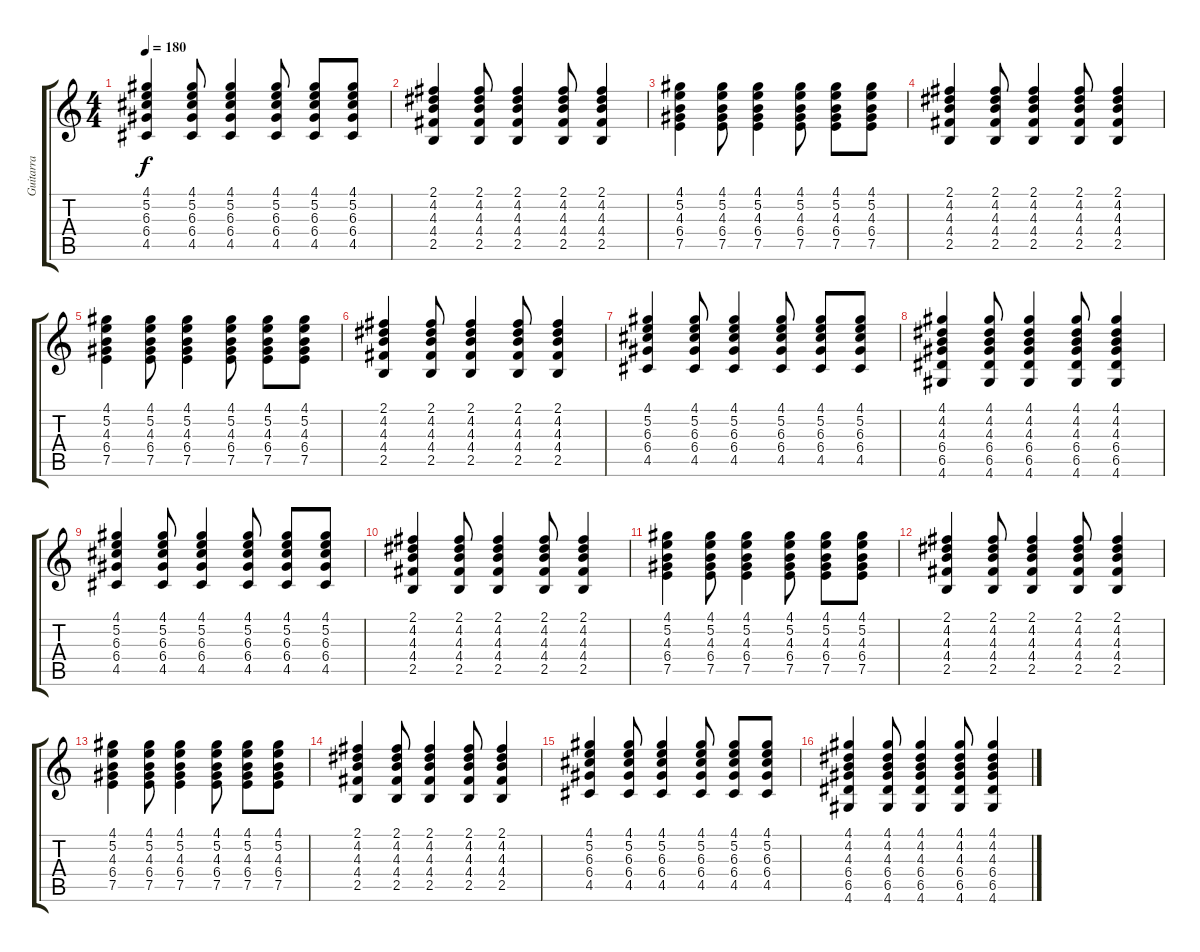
\track ("Guitarra" "Guitarra") {instrument electricguitarjazz}
\staff {score tabs}
\tuning (E4 B3 G3 D3 A2 E2) {hide}
\ts (4 4)
\tempo 180
\clef g2
\ks c
(4.1 5.2 6.3 6.4 4.5).4{dy f} (4.1 5.2 6.3 6.4 4.5).8 (4.1 5.2 6.3 6.4 4.5).4 (4.1 5.2 6.3 6.4 4.5).8 (4.1 5.2 6.3 6.4 4.5).8 (4.1 5.2 6.3 6.4 4.5).8 |
(2.1 4.2 4.3 4.4 2.5).4 (2.1 4.2 4.3 4.4 2.5).8 (2.1 4.2 4.3 4.4 2.5).4 (2.1 4.2 4.3 4.4 2.5).8 (2.1 4.2 4.3 4.4 2.5).4 |
(4.1 5.2 4.3 6.4 7.5).4 (4.1 5.2 4.3 6.4 7.5).8 (4.1 5.2 4.3 6.4 7.5).4 (4.1 5.2 4.3 6.4 7.5).8 (4.1 5.2 4.3 6.4 7.5).8 (4.1 5.2 4.3 6.4 7.5).8 |
(2.1 4.2 4.3 4.4 2.5).4 (2.1 4.2 4.3 4.4 2.5).8 (2.1 4.2 4.3 4.4 2.5).4 (2.1 4.2 4.3 4.4 2.5).8 (2.1 4.2 4.3 4.4 2.5).4 |
(4.1 5.2 4.3 6.4 7.5).4 (4.1 5.2 4.3 6.4 7.5).8 (4.1 5.2 4.3 6.4 7.5).4 (4.1 5.2 4.3 6.4 7.5).8 (4.1 5.2 4.3 6.4 7.5).8 (4.1 5.2 4.3 6.4 7.5).8 |
(2.1 4.2 4.3 4.4 2.5).4 (2.1 4.2 4.3 4.4 2.5).8 (2.1 4.2 4.3 4.4 2.5).4 (2.1 4.2 4.3 4.4 2.5).8 (2.1 4.2 4.3 4.4 2.5).4 |
(4.1 5.2 6.3 6.4 4.5).4 (4.1 5.2 6.3 6.4 4.5).8 (4.1 5.2 6.3 6.4 4.5).4 (4.1 5.2 6.3 6.4 4.5).8 (4.1 5.2 6.3 6.4 4.5).8 (4.1 5.2 6.3 6.4 4.5).8 |
(4.1 4.2 4.3 6.4 6.5 4.6).4 (4.1 4.2 4.3 6.4 6.5 4.6).8 (4.1 4.2 4.3 6.4 6.5 4.6).4 (4.1 4.2 4.3 6.4 6.5 4.6).8 (4.1 4.2 4.3 6.4 6.5 4.6).4 |
(4.1 5.2 6.3 6.4 4.5).4 (4.1 5.2 6.3 6.4 4.5).8 (4.1 5.2 6.3 6.4 4.5).4 (4.1 5.2 6.3 6.4 4.5).8 (4.1 5.2 6.3 6.4 4.5).8 (4.1 5.2 6.3 6.4 4.5).8 |
(2.1 4.2 4.3 4.4 2.5).4 (2.1 4.2 4.3 4.4 2.5).8 (2.1 4.2 4.3 4.4 2.5).4 (2.1 4.2 4.3 4.4 2.5).8 (2.1 4.2 4.3 4.4 2.5).4 |
(4.1 5.2 4.3 6.4 7.5).4 (4.1 5.2 4.3 6.4 7.5).8 (4.1 5.2 4.3 6.4 7.5).4 (4.1 5.2 4.3 6.4 7.5).8 (4.1 5.2 4.3 6.4 7.5).8 (4.1 5.2 4.3 6.4 7.5).8 |
(2.1 4.2 4.3 4.4 2.5).4 (2.1 4.2 4.3 4.4 2.5).8 (2.1 4.2 4.3 4.4 2.5).4 (2.1 4.2 4.3 4.4 2.5).8 (2.1 4.2 4.3 4.4 2.5).4 |
(4.1 5.2 4.3 6.4 7.5).4 (4.1 5.2 4.3 6.4 7.5).8 (4.1 5.2 4.3 6.4 7.5).4 (4.1 5.2 4.3 6.4 7.5).8 (4.1 5.2 4.3 6.4 7.5).8 (4.1 5.2 4.3 6.4 7.5).8 |
(2.1 4.2 4.3 4.4 2.5).4 (2.1 4.2 4.3 4.4 2.5).8 (2.1 4.2 4.3 4.4 2.5).4 (2.1 4.2 4.3 4.4 2.5).8 (2.1 4.2 4.3 4.4 2.5).4 |
(4.1 5.2 6.3 6.4 4.5).4 (4.1 5.2 6.3 6.4 4.5).8 (4.1 5.2 6.3 6.4 4.5).4 (4.1 5.2 6.3 6.4 4.5).8 (4.1 5.2 6.3 6.4 4.5).8 (4.1 5.2 6.3 6.4 4.5).8 |
(4.1 4.2 4.3 6.4 6.5 4.6).4 (4.1 4.2 4.3 6.4 6.5 4.6).8 (4.1 4.2 4.3 6.4 6.5 4.6).4 (4.1 4.2 4.3 6.4 6.5 4.6).8 (4.1 4.2 4.3 6.4 6.5 4.6).4
